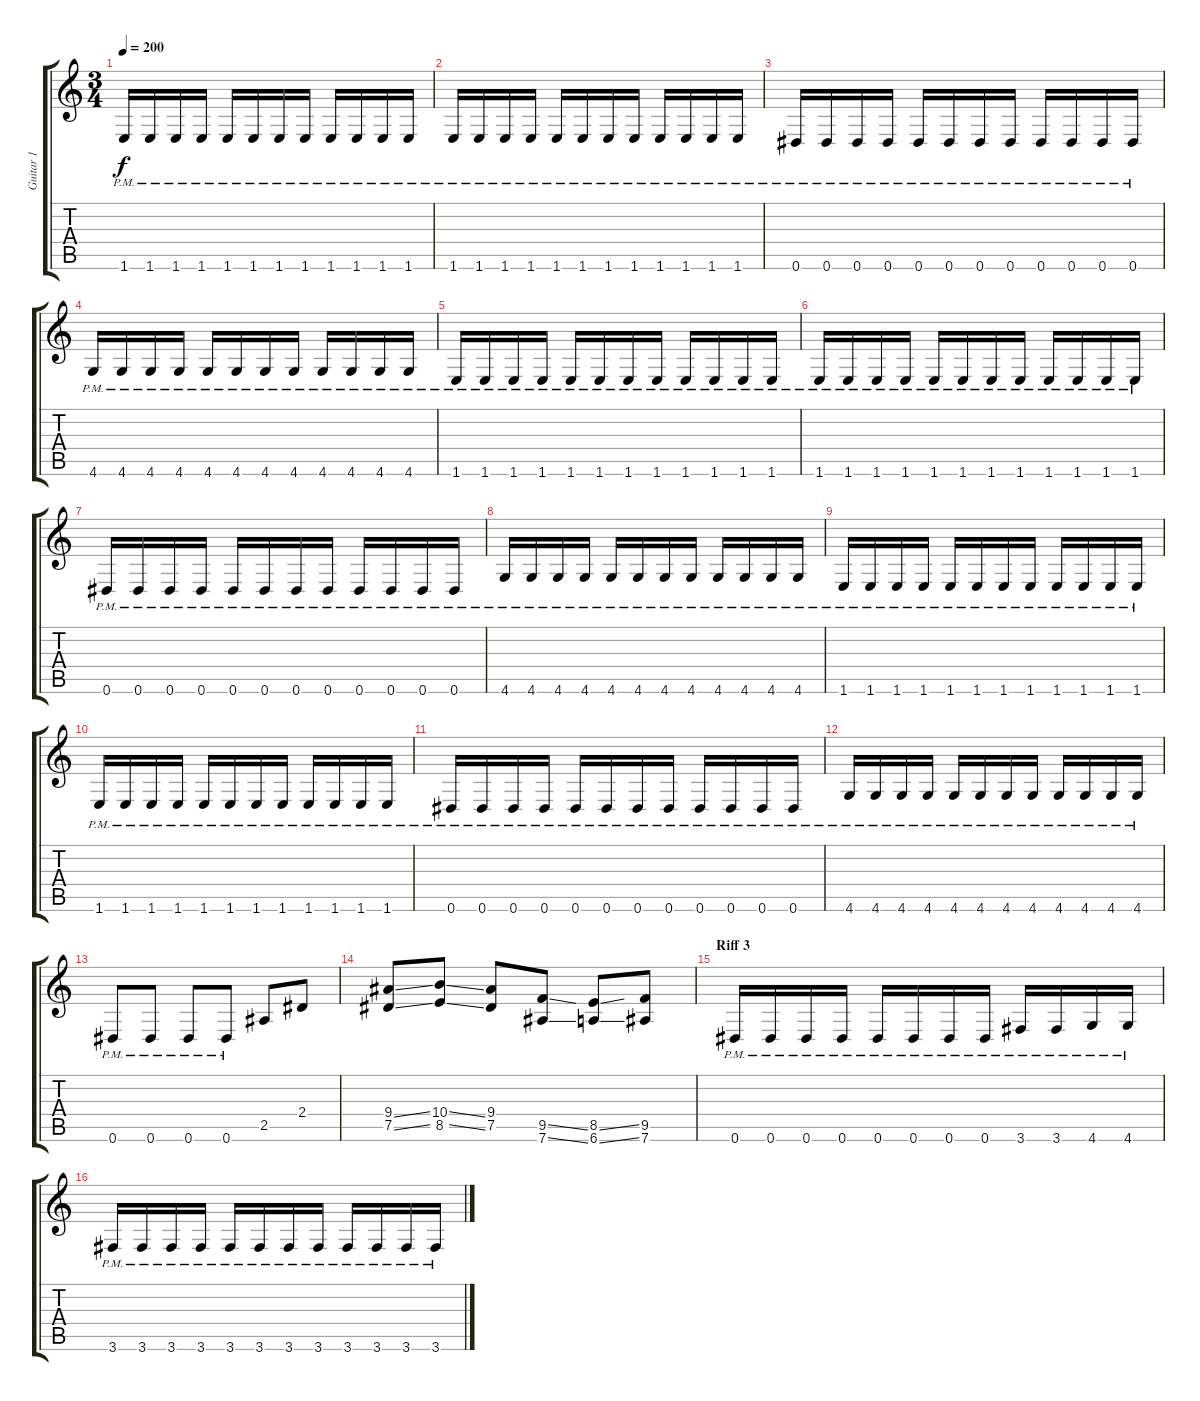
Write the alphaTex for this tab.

\track ("Guitar 1" "Guitar 1") {instrument distortionguitar}
\staff {score tabs}
\tuning (Eb4 Bb3 Gb3 Db3 Ab2 Eb2) {hide}
\ts (3 4)
\tempo 200
\clef g2
\ks c
1.6{pm}.16{dy f} 1.6{pm}.16 1.6{pm}.16 1.6{pm}.16 1.6{pm}.16 1.6{pm}.16 1.6{pm}.16 1.6{pm}.16 1.6{pm}.16 1.6{pm}.16 1.6{pm}.16 1.6{pm}.16 |
1.6{pm}.16 1.6{pm}.16 1.6{pm}.16 1.6{pm}.16 1.6{pm}.16 1.6{pm}.16 1.6{pm}.16 1.6{pm}.16 1.6{pm}.16 1.6{pm}.16 1.6{pm}.16 1.6{pm}.16 |
0.6{pm}.16 0.6{pm}.16 0.6{pm}.16 0.6{pm}.16 0.6{pm}.16 0.6{pm}.16 0.6{pm}.16 0.6{pm}.16 0.6{pm}.16 0.6{pm}.16 0.6{pm}.16 0.6{pm}.16 |
4.6{pm}.16 4.6{pm}.16 4.6{pm}.16 4.6{pm}.16 4.6{pm}.16 4.6{pm}.16 4.6{pm}.16 4.6{pm}.16 4.6{pm}.16 4.6{pm}.16 4.6{pm}.16 4.6{pm}.16 |
1.6{pm}.16 1.6{pm}.16 1.6{pm}.16 1.6{pm}.16 1.6{pm}.16 1.6{pm}.16 1.6{pm}.16 1.6{pm}.16 1.6{pm}.16 1.6{pm}.16 1.6{pm}.16 1.6{pm}.16 |
1.6{pm}.16 1.6{pm}.16 1.6{pm}.16 1.6{pm}.16 1.6{pm}.16 1.6{pm}.16 1.6{pm}.16 1.6{pm}.16 1.6{pm}.16 1.6{pm}.16 1.6{pm}.16 1.6{pm}.16 |
0.6{pm}.16 0.6{pm}.16 0.6{pm}.16 0.6{pm}.16 0.6{pm}.16 0.6{pm}.16 0.6{pm}.16 0.6{pm}.16 0.6{pm}.16 0.6{pm}.16 0.6{pm}.16 0.6{pm}.16 |
4.6{pm}.16 4.6{pm}.16 4.6{pm}.16 4.6{pm}.16 4.6{pm}.16 4.6{pm}.16 4.6{pm}.16 4.6{pm}.16 4.6{pm}.16 4.6{pm}.16 4.6{pm}.16 4.6{pm}.16 |
1.6{pm}.16 1.6{pm}.16 1.6{pm}.16 1.6{pm}.16 1.6{pm}.16 1.6{pm}.16 1.6{pm}.16 1.6{pm}.16 1.6{pm}.16 1.6{pm}.16 1.6{pm}.16 1.6{pm}.16 |
1.6{pm}.16 1.6{pm}.16 1.6{pm}.16 1.6{pm}.16 1.6{pm}.16 1.6{pm}.16 1.6{pm}.16 1.6{pm}.16 1.6{pm}.16 1.6{pm}.16 1.6{pm}.16 1.6{pm}.16 |
0.6{pm}.16 0.6{pm}.16 0.6{pm}.16 0.6{pm}.16 0.6{pm}.16 0.6{pm}.16 0.6{pm}.16 0.6{pm}.16 0.6{pm}.16 0.6{pm}.16 0.6{pm}.16 0.6{pm}.16 |
4.6{pm}.16 4.6{pm}.16 4.6{pm}.16 4.6{pm}.16 4.6{pm}.16 4.6{pm}.16 4.6{pm}.16 4.6{pm}.16 4.6{pm}.16 4.6{pm}.16 4.6{pm}.16 4.6{pm}.16 |
0.6{pm}.8 0.6{pm}.8 0.6{pm}.8 0.6{pm}.8 2.5.8 2.4.8 |
(9.4{ss} 7.5{ss}).8 (10.4{ss} 8.5{ss}).8 (9.4 7.5).8 (9.5{ss} 7.6{ss}).8 (8.5{ss} 6.6{ss}).8 (9.5 7.6).8 |
\section ("" "Riff 3")
0.6{pm}.16 0.6{pm}.16 0.6{pm}.16 0.6{pm}.16 0.6{pm}.16 0.6{pm}.16 0.6{pm}.16 0.6{pm}.16 3.6{pm}.16 3.6{pm}.16 4.6{pm}.16 4.6{pm}.16 |
3.6{pm}.16 3.6{pm}.16 3.6{pm}.16 3.6{pm}.16 3.6{pm}.16 3.6{pm}.16 3.6{pm}.16 3.6{pm}.16 3.6{pm}.16 3.6{pm}.16 3.6{pm}.16 3.6{pm}.16
